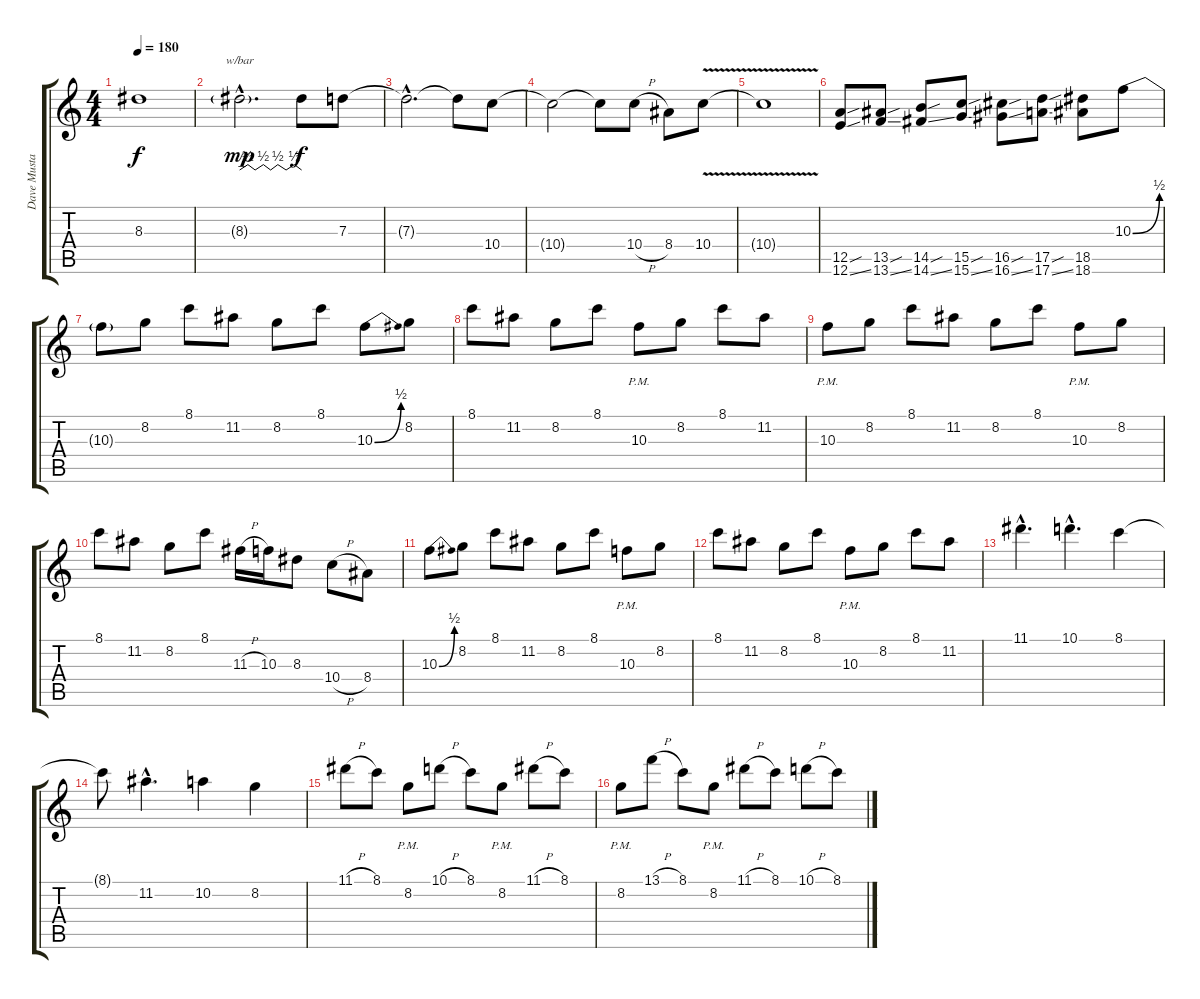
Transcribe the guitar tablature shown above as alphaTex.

\track ("Dave Mustaine" "Dave Musta") {instrument distortionguitar}
\staff {score tabs}
\tuning (E4 B3 G3 D3 A2 E2) {hide}
\ts (4 4)
\tempo 180
\clef g2
\ks c
8.3{t}.1{dy f} |
8.3{g hac}.2{d tbe (custom default 0 0 8 2 15 0 23 2 30 0 37 2 45 0 53 2 60 0) dy mp} 8.3{t}.8{dy f} 7.3.8 |
7.3{hac t}.2{d} 7.3{t}.8 10.4.8 |
10.4{t}.2 10.4{t}.8 10.4{h}.8 8.4.8 10.4{v}.8 |
10.4{t}.1 |
(12.5{sou} 12.6{ss}).8{instrument guitarfretnoise} (13.5{sou} 13.6{ss}).8{instrument guitarfretnoise} (14.5{sou} 14.6{ss}).8{instrument guitarfretnoise} (15.5{sou} 15.6{ss}).8{instrument guitarfretnoise} (16.5{sou} 16.6{ss}).8{instrument guitarfretnoise} (17.5{sou} 17.6{ss}).8{instrument guitarfretnoise} (18.5 18.6).8{instrument guitarfretnoise} 10.3{be (bend 0 0 60 2)}.8{volume 16 instrument distortionguitar} |
10.3{t}.8 8.2.8 8.1.8 11.2.8 8.2.8 8.1.8 10.3{be (bend 0 0 60 2)}.8 8.2.8 |
8.1.8 11.2.8 8.2.8 8.1.8 10.3{pm}.8 8.2.8 8.1.8 11.2.8 |
10.3{pm}.8 8.2.8 8.1.8 11.2.8 8.2.8 8.1.8 10.3{pm}.8 8.2.8 |
8.1.8 11.2.8 8.2.8 8.1.8 11.3{h}.16 10.3.16 8.3.8 10.4{h}.8 8.4.8 |
10.3{be (bend 0 0 60 2)}.8 8.2.8 8.1.8 11.2.8 8.2.8 8.1.8 10.3{pm}.8 8.2.8 |
8.1.8 11.2.8 8.2.8 8.1.8 10.3{pm}.8 8.2.8 8.1.8 11.2.8 |
11.1{hac}.4{d} 10.1{hac}.4{d} 8.1.4 |
8.1{t}.8 11.2{hac}.4{d} 10.2.4 8.2.4 |
11.1{h}.8 8.1.8 8.2{pm}.8 10.1{h}.8 8.1.8 8.2{pm}.8 11.1{h}.8 8.1.8 |
8.2{pm}.8 13.1{h}.8 8.1.8 8.2{pm}.8 11.1{h}.8 8.1.8 10.1{h}.8 8.1.8
